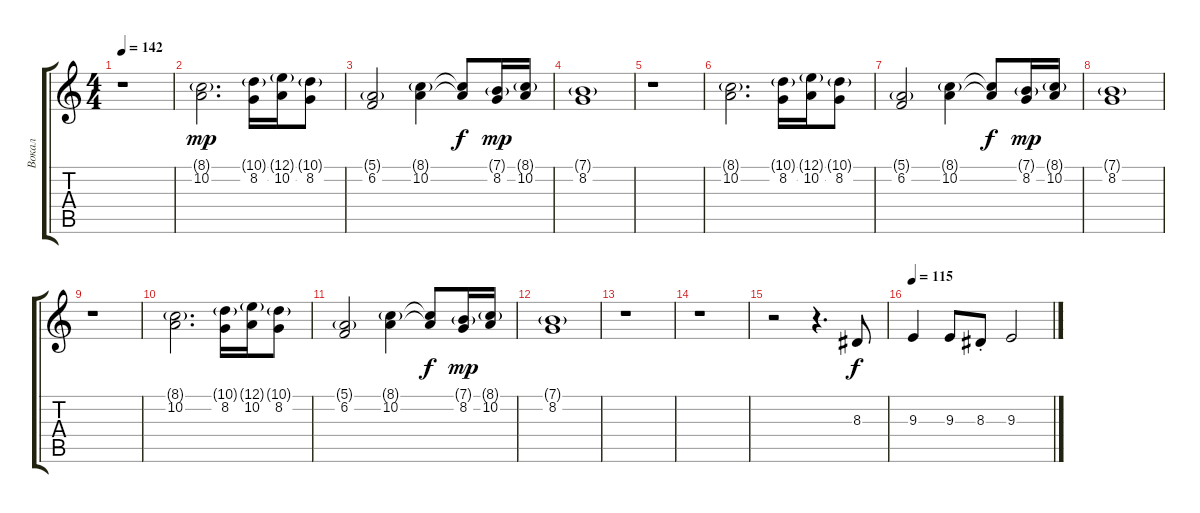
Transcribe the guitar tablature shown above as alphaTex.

\track ("Вокал" "Вокал") {instrument oboe}
\staff {score tabs}
\tuning (E4 B3 G3 D3 A2 E2) {hide}
\ts (4 4)
\tempo 142
\clef g2
\ks c
r.1{dy mp} |
(8.1{g} 10.2).2{d} (10.1{g} 8.2).16 (12.1{g} 10.2).16 (10.1{g} 8.2).8 |
(5.1{g} 6.2).2 (8.1{g} 10.2).4 (8.1{t} 10.2{t}).8{dy f} (7.1{g} 8.2).16{dy mp} (8.1{g} 10.2).16 |
(7.1{g} 8.2).1 |
r.1 |
(8.1{g} 10.2).2{d} (10.1{g} 8.2).16 (12.1{g} 10.2).16 (10.1{g} 8.2).8 |
(5.1{g} 6.2).2 (8.1{g} 10.2).4 (8.1{t} 10.2{t}).8{dy f} (7.1{g} 8.2).16{dy mp} (8.1{g} 10.2).16 |
(7.1{g} 8.2).1 |
r.1 |
(8.1{g} 10.2).2{d} (10.1{g} 8.2).16 (12.1{g} 10.2).16 (10.1{g} 8.2).8 |
(5.1{g} 6.2).2 (8.1{g} 10.2).4 (8.1{t} 10.2{t}).8{dy f} (7.1{g} 8.2).16{dy mp} (8.1{g} 10.2).16 |
(7.1{g} 8.2).1 |
r.1 |
r.1 |
r.2 r.4{d} 8.3.8{dy f} |
\tempo 115
9.3.4 9.3.8 8.3{st}.8 9.3.2
